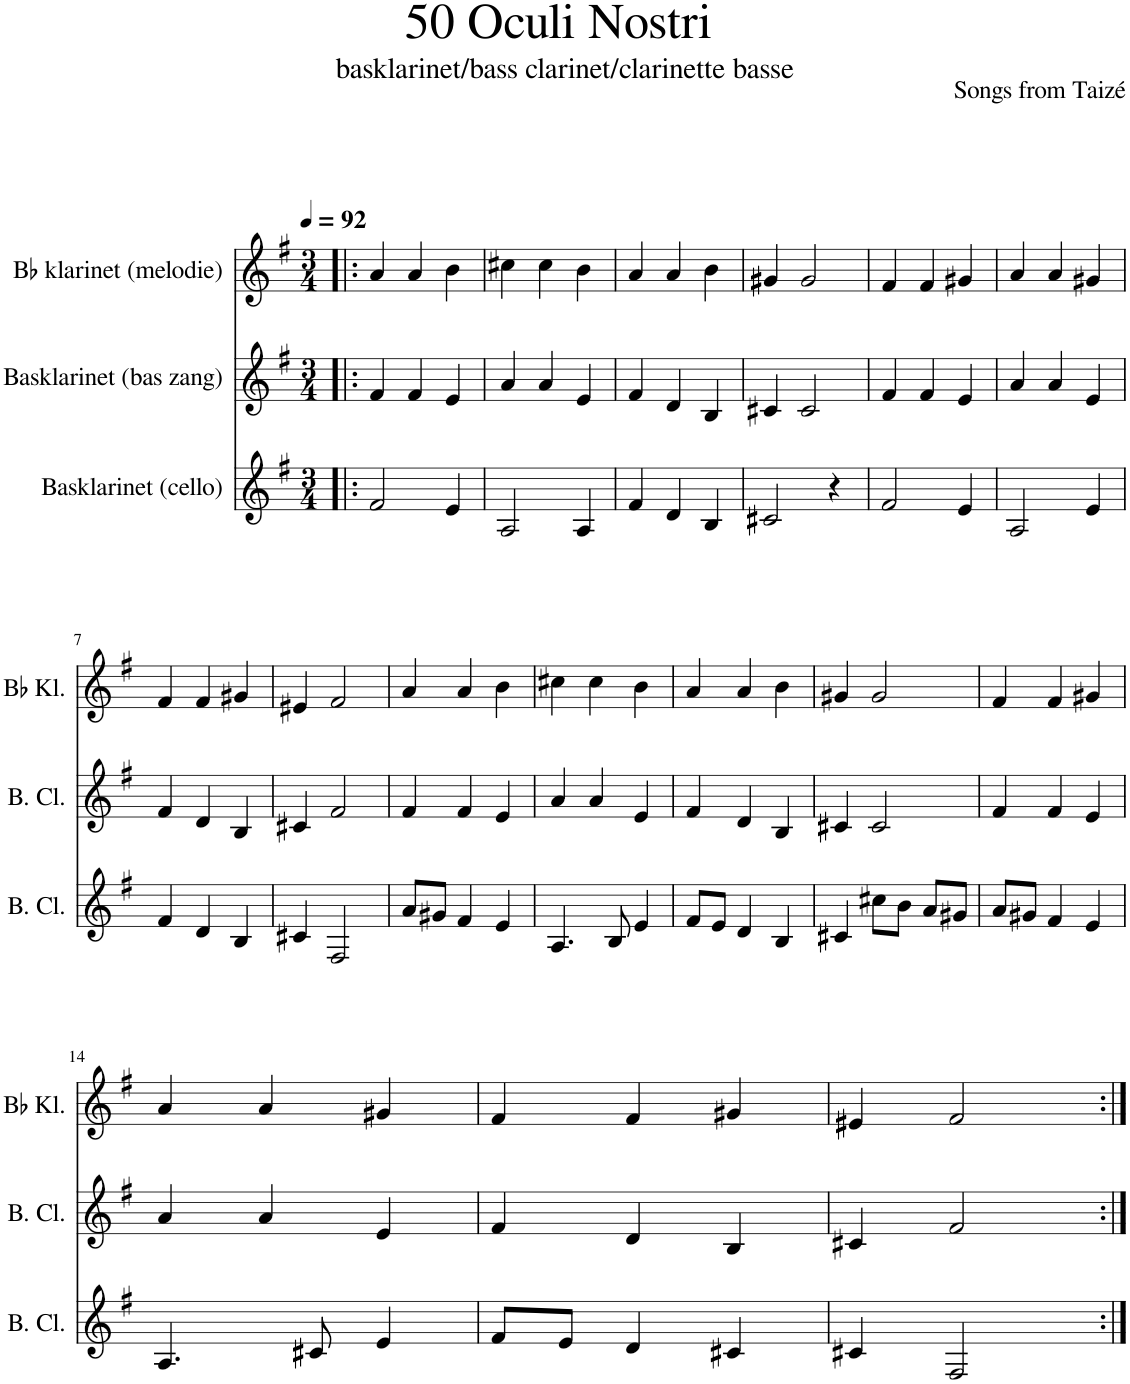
**kern	**kern	**kern
*part3	*part2	*part1
*staff3	*staff2	*staff1
*I"Basklarinet (cello)	*I"Basklarinet (bas zang)	*I"Bb klarinet (melodie)
*I'B. Cl.	*	*I'Bb Kl.
*clefG2	*clefG2	*clefG2
*Trd8c14	*Trd8c14	*Trd1c2
*k[f#]	*k[f#]	*k[f#]
*M3/4	*M3/4	*M3/4
*MM92	*MM92	*MM92
=1!|:	=1!|:	=1!|:
2f#/	4f#/	4a/
.	4f#/	4a/
4e/	4e/	4b\
=2	=2	=2
2A/	4a/	4cc#X\
.	4a/	4cc#\
4A/	4e/	4b\
=3	=3	=3
4f#/	4f#/	4a/
4d/	4d/	4a/
4B/	4B/	4b\
=4	=4	=4
2c#X/	4c#X/	4g#X/
.	2c#/	2g#/
4r	.	.
=5	=5	=5
2f#/	4f#/	4f#/
.	4f#/	4f#/
4e/	4e/	4g#X/
=6	=6	=6
2A/	4a/	4a/
.	4a/	4a/
4e/	4e/	4g#X/
!!LO:LB:g=z
=7	=7	=7
4f#/	4f#/	4f#/
4d/	4d/	4f#/
4B/	4B/	4g#X/
=8	=8	=8
4c#X/	4c#X/	4e#X/
2F#/	2f#/	2f#/
=9	=9	=9
8a/L	4f#/	4a/
8g#X/J	.	.
4f#/	4f#/	4a/
4e/	4e/	4b\
=10	=10	=10
4.A/	4a/	4cc#X\
.	4a/	4cc#\
8B/	.	.
4e/	4e/	4b\
=11	=11	=11
8f#/L	4f#/	4a/
8e/J	.	.
4d/	4d/	4a/
4B/	4B/	4b\
=12	=12	=12
4c#X/	4c#X/	4g#X/
8cc#X\L	2c#/	2g#/
8b\J	.	.
8a/L	.	.
8g#X/J	.	.
=13	=13	=13
8a/L	4f#/	4f#/
8g#X/J	.	.
4f#/	4f#/	4f#/
4e/	4e/	4g#X/
!!LO:LB:g=z
=14	=14	=14
4.A/	4a/	4a/
.	4a/	4a/
8c#X/	.	.
4e/	4e/	4g#X/
=15	=15	=15
8f#/L	4f#/	4f#/
8e/J	.	.
4d/	4d/	4f#/
4c#X/	4B/	4g#X/
=16	=16	=16
4c#X/	4c#X/	4e#X/
2F#/	2f#/	2f#/
=:|!	=:|!	=:|!
*-	*-	*-
